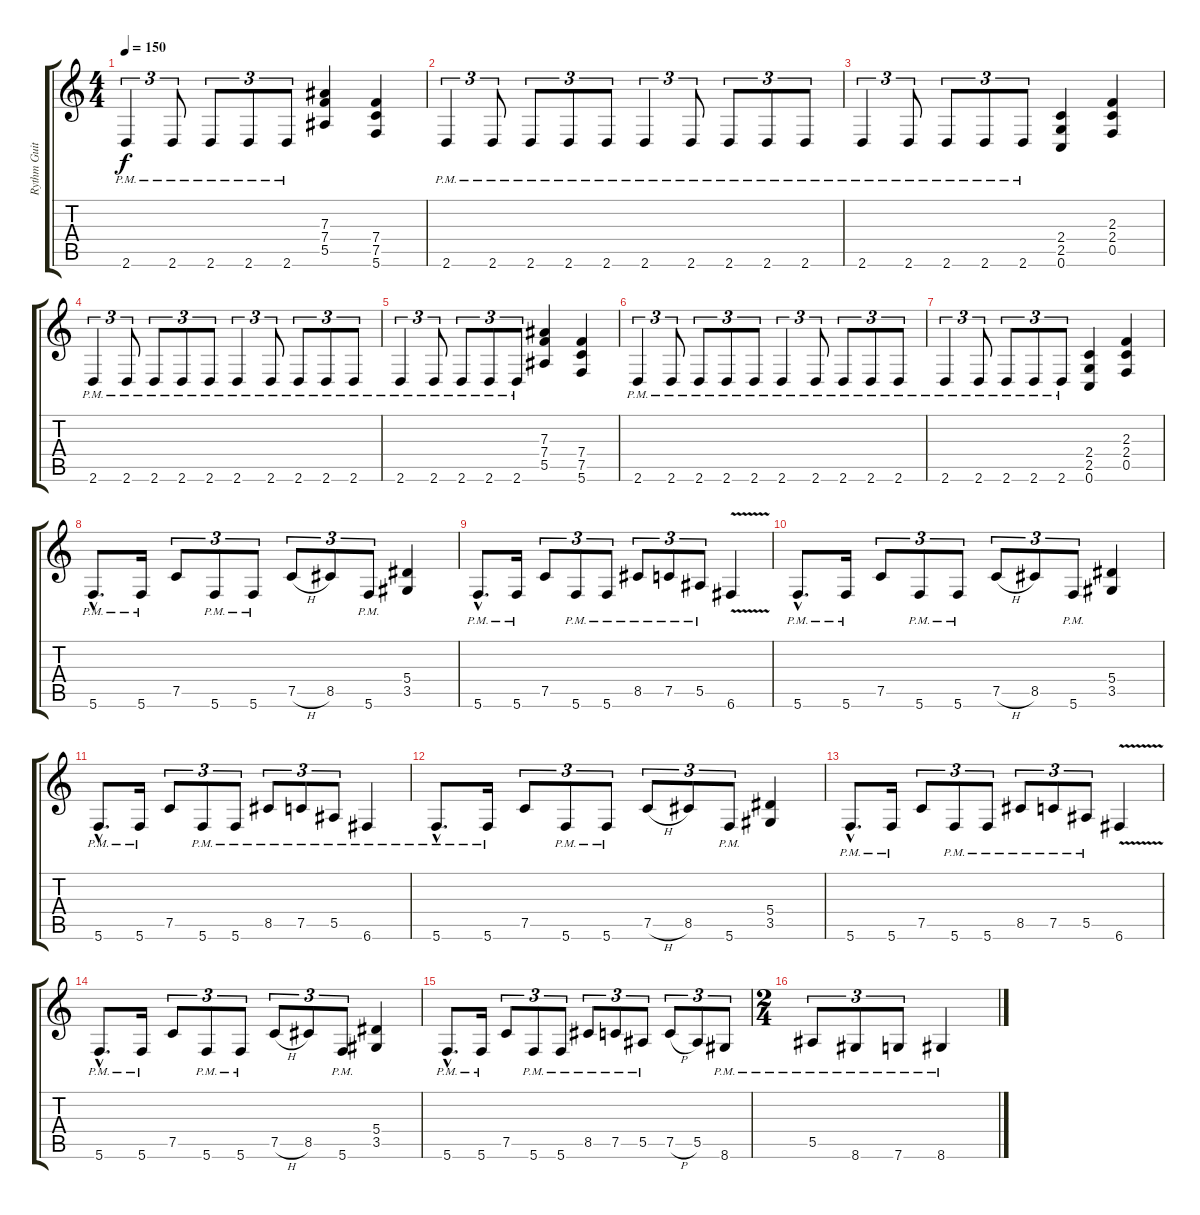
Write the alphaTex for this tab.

\track ("Rythm Guitar 2" "Rythm Guit") {instrument distortionguitar}
\staff {score tabs}
\tuning (C4 G3 Eb3 Bb2 F2 C2) {hide}
\ts (4 4)
\tempo 150
\clef g2
\ks c
2.6{pm}.4{tu (3 2) dy f} 2.6{pm}.8{tu (3 2)} 2.6{pm}.8{tu (3 2)} 2.6{pm}.8{tu (3 2)} 2.6{pm}.8{tu (3 2)} (7.3 7.4 5.5).4 (7.4 7.5 5.6).4 |
2.6{pm}.4{tu (3 2)} 2.6{pm}.8{tu (3 2)} 2.6{pm}.8{tu (3 2)} 2.6{pm}.8{tu (3 2)} 2.6{pm}.8{tu (3 2)} 2.6{pm}.4{tu (3 2)} 2.6{pm}.8{tu (3 2)} 2.6{pm}.8{tu (3 2)} 2.6{pm}.8{tu (3 2)} 2.6{pm}.8{tu (3 2)} |
2.6{pm}.4{tu (3 2)} 2.6{pm}.8{tu (3 2)} 2.6{pm}.8{tu (3 2)} 2.6{pm}.8{tu (3 2)} 2.6{pm}.8{tu (3 2)} (2.4 2.5 0.6).4 (2.3 2.4 0.5).4 |
2.6{pm}.4{tu (3 2)} 2.6{pm}.8{tu (3 2)} 2.6{pm}.8{tu (3 2)} 2.6{pm}.8{tu (3 2)} 2.6{pm}.8{tu (3 2)} 2.6{pm}.4{tu (3 2)} 2.6{pm}.8{tu (3 2)} 2.6{pm}.8{tu (3 2)} 2.6{pm}.8{tu (3 2)} 2.6{pm}.8{tu (3 2)} |
2.6{pm}.4{tu (3 2)} 2.6{pm}.8{tu (3 2)} 2.6{pm}.8{tu (3 2)} 2.6{pm}.8{tu (3 2)} 2.6{pm}.8{tu (3 2)} (7.3 7.4 5.5).4 (7.4 7.5 5.6).4 |
2.6{pm}.4{tu (3 2)} 2.6{pm}.8{tu (3 2)} 2.6{pm}.8{tu (3 2)} 2.6{pm}.8{tu (3 2)} 2.6{pm}.8{tu (3 2)} 2.6{pm}.4{tu (3 2)} 2.6{pm}.8{tu (3 2)} 2.6{pm}.8{tu (3 2)} 2.6{pm}.8{tu (3 2)} 2.6{pm}.8{tu (3 2)} |
2.6{pm}.4{tu (3 2)} 2.6{pm}.8{tu (3 2)} 2.6{pm}.8{tu (3 2)} 2.6{pm}.8{tu (3 2)} 2.6{pm}.8{tu (3 2)} (2.4 2.5 0.6).4 (2.3 2.4 0.5).4 |
5.6{hac pm}.8{d} 5.6{pm}.16 7.5.8{tu (3 2)} 5.6{pm}.8{tu (3 2)} 5.6{pm}.8{tu (3 2)} 7.5{h}.8{tu (3 2)} 8.5.8{tu (3 2)} 5.6{pm}.8{tu (3 2)} (5.4 3.5).4 |
5.6{hac pm}.8{d} 5.6{pm}.16 7.5.8{tu (3 2)} 5.6{pm}.8{tu (3 2)} 5.6{pm}.8{tu (3 2)} 8.5{pm}.8{tu (3 2)} 7.5{pm}.8{tu (3 2)} 5.5{pm}.8{tu (3 2)} 6.6{v}.4 |
5.6{hac pm}.8{d} 5.6{pm}.16 7.5.8{tu (3 2)} 5.6{pm}.8{tu (3 2)} 5.6{pm}.8{tu (3 2)} 7.5{h}.8{tu (3 2)} 8.5.8{tu (3 2)} 5.6{pm}.8{tu (3 2)} (5.4 3.5).4 |
5.6{hac pm}.8{d} 5.6{pm}.16 7.5.8{tu (3 2)} 5.6{pm}.8{tu (3 2)} 5.6{pm}.8{tu (3 2)} 8.5{pm}.8{tu (3 2)} 7.5{pm}.8{tu (3 2)} 5.5{pm}.8{tu (3 2)} 6.6{pm}.4 |
5.6{hac pm}.8{d} 5.6{pm}.16 7.5.8{tu (3 2)} 5.6{pm}.8{tu (3 2)} 5.6{pm}.8{tu (3 2)} 7.5{h}.8{tu (3 2)} 8.5.8{tu (3 2)} 5.6{pm}.8{tu (3 2)} (5.4 3.5).4 |
5.6{hac pm}.8{d} 5.6{pm}.16 7.5.8{tu (3 2)} 5.6{pm}.8{tu (3 2)} 5.6{pm}.8{tu (3 2)} 8.5{pm}.8{tu (3 2)} 7.5{pm}.8{tu (3 2)} 5.5{pm}.8{tu (3 2)} 6.6{v}.4 |
5.6{hac pm}.8{d} 5.6{pm}.16 7.5.8{tu (3 2)} 5.6{pm}.8{tu (3 2)} 5.6{pm}.8{tu (3 2)} 7.5{h}.8{tu (3 2)} 8.5.8{tu (3 2)} 5.6{pm}.8{tu (3 2)} (5.4 3.5).4 |
5.6{hac pm}.8{d} 5.6{pm}.16 7.5.8{tu (3 2)} 5.6{pm}.8{tu (3 2)} 5.6{pm}.8{tu (3 2)} 8.5{pm}.8{tu (3 2)} 7.5{pm}.8{tu (3 2)} 5.5{pm}.8{tu (3 2)} 7.5{h}.8{tu (3 2)} 5.5.8{tu (3 2)} 8.6{pm}.8{tu (3 2)} |
\ts (2 4)
5.5{pm}.8{tu (3 2)} 8.6{pm}.8{tu (3 2)} 7.6{pm}.8{tu (3 2)} 8.6{pm}.4
